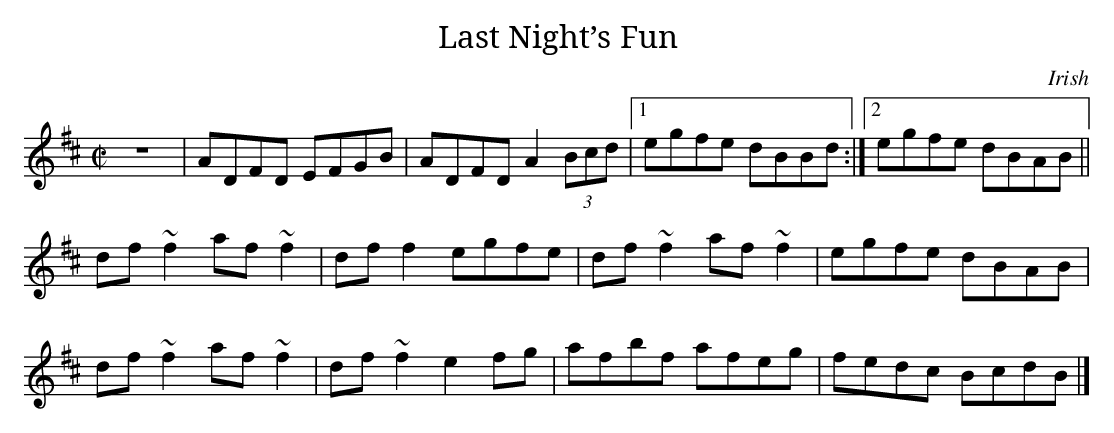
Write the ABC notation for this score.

X:1
T:Last Night’s Fun
M:C|
K:D
z8 | ADFD EFGB | ADFD A2 (3Bcd |1 egfe dBBd :|2 egfe dBAB ||
df ~f2 af ~f2 | df f2 egfe | df ~f2 af ~f2 | egfe dBAB |
df ~f2 af ~f2 | df ~f2 e2 fg | afbf afeg | fedc BcdB |]
